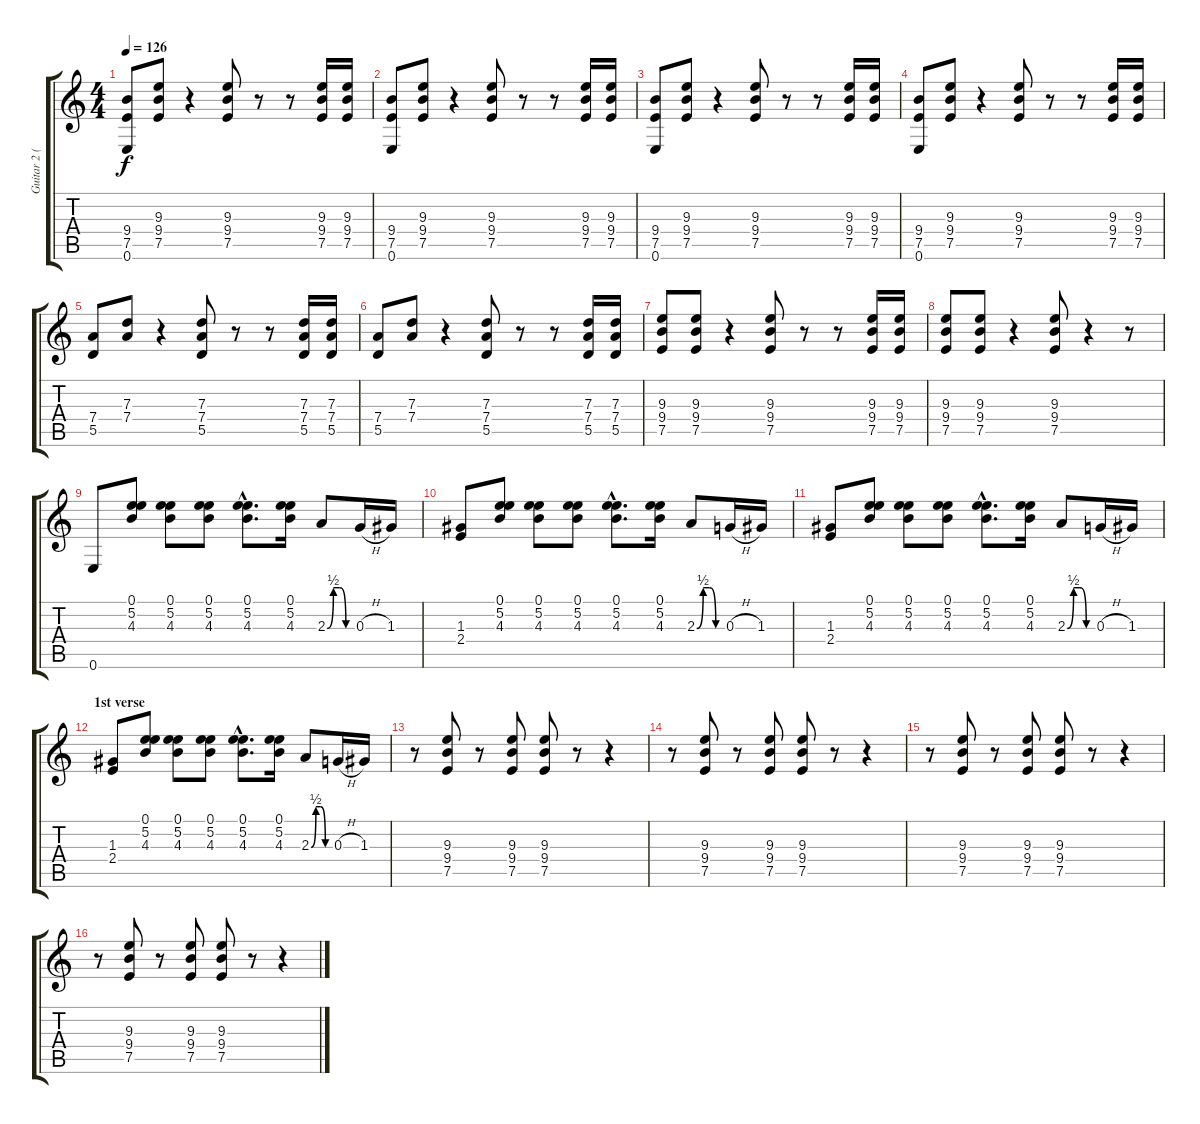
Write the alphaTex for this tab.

\track ("Guitar 2 (Standard Tuning)" "Guitar 2 (") {instrument distortionguitar}
\staff {score tabs}
\tuning (E4 B3 G3 D3 A2 E2) {hide}
\ts (4 4)
\tempo 126
\clef g2
\ks c
(9.4 7.5 0.6).8{dy f instrument distortionguitar} (9.3 9.4 7.5).8 r.4 (9.3 9.4 7.5).8 r.8 r.8 (9.3 9.4 7.5).16 (9.3 9.4 7.5).16 |
(9.4 7.5 0.6).8 (9.3 9.4 7.5).8 r.4 (9.3 9.4 7.5).8 r.8 r.8 (9.3 9.4 7.5).16 (9.3 9.4 7.5).16 |
(9.4 7.5 0.6).8 (9.3 9.4 7.5).8 r.4 (9.3 9.4 7.5).8 r.8 r.8 (9.3 9.4 7.5).16 (9.3 9.4 7.5).16 |
(9.4 7.5 0.6).8 (9.3 9.4 7.5).8 r.4 (9.3 9.4 7.5).8 r.8 r.8 (9.3 9.4 7.5).16 (9.3 9.4 7.5).16 |
(7.4 5.5).8 (7.3 7.4).8 r.4 (7.3 7.4 5.5).8 r.8 r.8 (7.3 7.4 5.5).16 (7.3 7.4 5.5).16 |
(7.4 5.5).8 (7.3 7.4).8 r.4 (7.3 7.4 5.5).8 r.8 r.8 (7.3 7.4 5.5).16 (7.3 7.4 5.5).16 |
(9.3 9.4 7.5).8 (9.3 9.4 7.5).8 r.4 (9.3 9.4 7.5).8 r.8 r.8 (9.3 9.4 7.5).16 (9.3 9.4 7.5).16 |
(9.3 9.4 7.5).8 (9.3 9.4 7.5).8 r.4 (9.3 9.4 7.5).8 r.4 r.8 |
0.6.8 (0.1 5.2 4.3).8 (0.1 5.2 4.3).8 (0.1 5.2 4.3).8 (0.1{hac} 5.2{hac} 4.3{hac}).8{d} (0.1 5.2 4.3).16 2.3{be (custom 0 0 15 2 30 2 45 0 60 0)}.8 0.3{h}.16 1.3.16 |
(1.3 2.4).8 (0.1 5.2 4.3).8 (0.1 5.2 4.3).8 (0.1 5.2 4.3).8 (0.1{hac} 5.2{hac} 4.3{hac}).8{d} (0.1 5.2 4.3).16 2.3{be (custom 0 0 15 2 30 2 45 0 60 0)}.8 0.3{h}.16 1.3.16 |
(1.3 2.4).8 (0.1 5.2 4.3).8 (0.1 5.2 4.3).8 (0.1 5.2 4.3).8 (0.1{hac} 5.2{hac} 4.3{hac}).8{d} (0.1 5.2 4.3).16 2.3{be (custom 0 0 15 2 30 2 45 0 60 0)}.8 0.3{h}.16 1.3.16 |
\section ("" "1st verse")
(1.3 2.4).8 (0.1 5.2 4.3).8 (0.1 5.2 4.3).8 (0.1 5.2 4.3).8 (0.1{hac} 5.2{hac} 4.3{hac}).8{d} (0.1 5.2 4.3).16 2.3{be (custom 0 0 15 2 30 2 45 0 60 0)}.8 0.3{h}.16 1.3.16 |
r.8 (9.3 9.4 7.5).8 r.8 (9.3 9.4 7.5).8 (9.3 9.4 7.5).8 r.8 r.4 |
r.8 (9.3 9.4 7.5).8 r.8 (9.3 9.4 7.5).8 (9.3 9.4 7.5).8 r.8 r.4 |
r.8 (9.3 9.4 7.5).8 r.8 (9.3 9.4 7.5).8 (9.3 9.4 7.5).8 r.8 r.4 |
r.8 (9.3 9.4 7.5).8 r.8 (9.3 9.4 7.5).8 (9.3 9.4 7.5).8 r.8 r.4
